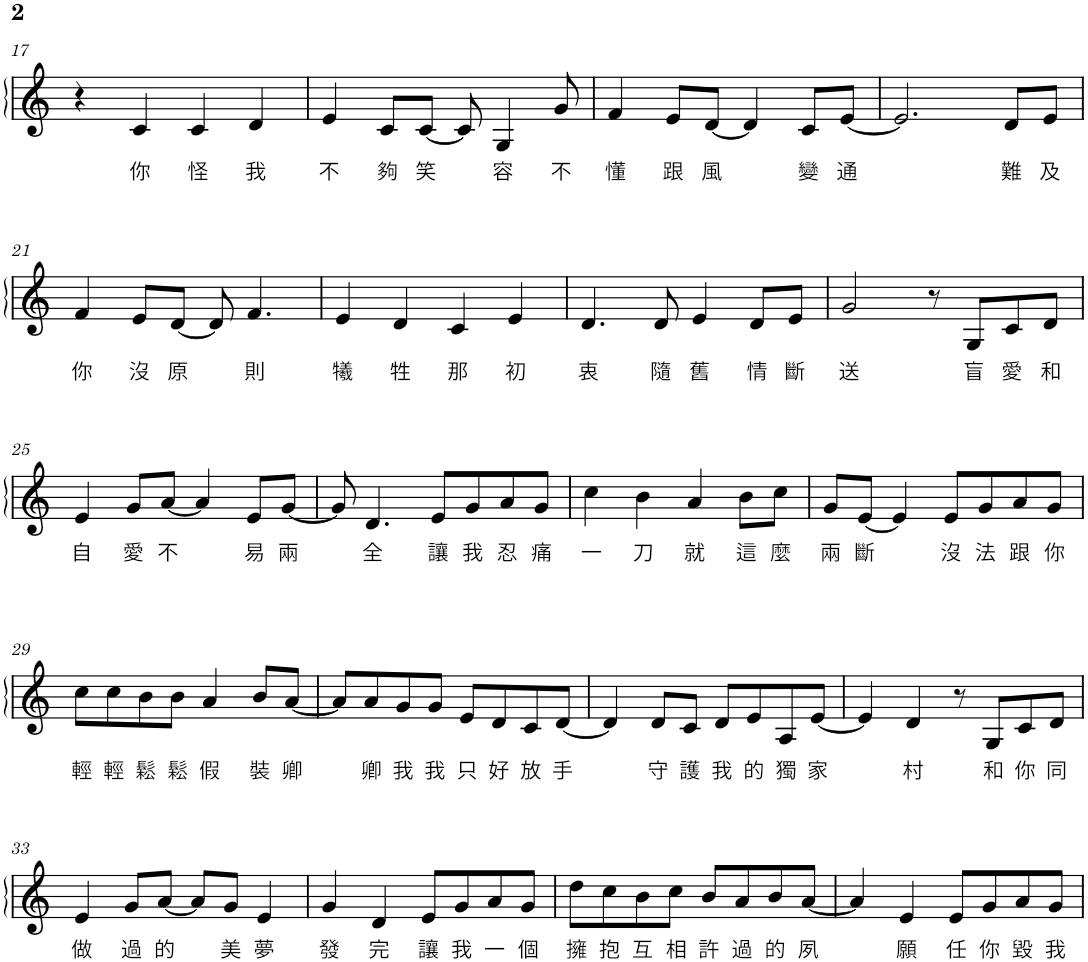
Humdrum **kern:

**kern	**text
*part1	*part1
*staff1	*staff1
*I"Piano	*
*I'Pno	*
!!LO:PB:g=z
*clefG2	*
*k[]	*
*M4/4	*
=17	=17
4r	.
!	!LO:LY:b
4c/	你
!	!LO:LY:b
4c/	怪
!	!LO:LY:b
4d/	我
=18	=18
!	!LO:LY:b
4e/	不
!	!LO:LY:b
8c/L	夠
!	!LO:LY:b
[<8c/J	笑
8c/]	.
!	!LO:LY:b
4G/	容
!	!LO:LY:b
8g/	不
=19	=19
!	!LO:LY:b
4f/	懂
!	!LO:LY:b
8e/L	跟
!	!LO:LY:b
[<8d/J	風
4d/]	.
!	!LO:LY:b
8c/L	變
!	!LO:LY:b
[<8e/J	通
=20	=20
2.e/]	.
!	!LO:LY:b
8d/L	難
!	!LO:LY:b
8e/J	及
!!LO:LB:g=z
=21	=21
!	!LO:LY:b
4f/	你
!	!LO:LY:b
8e/L	沒
!	!LO:LY:b
[<8d/J	原
8d/]	.
!	!LO:LY:b
4.f/	則
=22	=22
!	!LO:LY:b
4e/	犧
!	!LO:LY:b
4d/	牲
!	!LO:LY:b
4c/	那
!	!LO:LY:b
4e/	初
=23	=23
!	!LO:LY:b
4.d/	衷
!	!LO:LY:b
8d/	隨
!	!LO:LY:b
4e/	舊
!	!LO:LY:b
8d/L	情
!	!LO:LY:b
8e/J	斷
=24	=24
!	!LO:LY:b
2g/	送
8r	.
!	!LO:LY:b
8G/L	盲
!	!LO:LY:b
8c/	愛
!	!LO:LY:b
8d/J	和
!!LO:LB:g=z
=25	=25
!	!LO:LY:b
4e/	自
!	!LO:LY:b
8g/L	愛
!	!LO:LY:b
[<8a/J	不
4a/]	.
!	!LO:LY:b
8e/L	易
!	!LO:LY:b
[<8g/J	兩
=26	=26
8g/]	.
!	!LO:LY:b
4.d/	全
!	!LO:LY:b
8e/L	讓
!	!LO:LY:b
8g/	我
!	!LO:LY:b
8a/	忍
!	!LO:LY:b
8g/J	痛
=27	=27
!	!LO:LY:b
4cc\	一
!	!LO:LY:b
4b\	刀
!	!LO:LY:b
4a/	就
!	!LO:LY:b
8b\L	這
!	!LO:LY:b
8cc\J	麼
=28	=28
!	!LO:LY:b
8g/L	兩
!	!LO:LY:b
[<8e/J	斷
4e/]	.
!	!LO:LY:b
8e/L	沒
!	!LO:LY:b
8g/	法
!	!LO:LY:b
8a/	跟
!	!LO:LY:b
8g/J	你
!!LO:LB:g=z
=29	=29
!	!LO:LY:b
8cc\L	輕
!	!LO:LY:b
8cc\	輕
!	!LO:LY:b
8b\	鬆
!	!LO:LY:b
8b\J	鬆
!	!LO:LY:b
4a/	假
!	!LO:LY:b
8b/L	裝
!	!LO:LY:b
[<8a/J	卿
=30	=30
8a/L]	.
!	!LO:LY:b
8a/	卿
!	!LO:LY:b
8g/	我
!	!LO:LY:b
8g/J	我
!	!LO:LY:b
8e/L	只
!	!LO:LY:b
8d/	好
!	!LO:LY:b
8c/	放
!	!LO:LY:b
[<8d/J	手
=31	=31
4d/]	.
!	!LO:LY:b
8d/L	守
!	!LO:LY:b
8c/J	護
!	!LO:LY:b
8d/L	我
!	!LO:LY:b
8e/	的
!	!LO:LY:b
8A/	獨
!	!LO:LY:b
[<8e/J	家
=32	=32
4e/]	.
!	!LO:LY:b
4d/	村
8r	.
!	!LO:LY:b
8G/L	和
!	!LO:LY:b
8c/	你
!	!LO:LY:b
8d/J	同
!!LO:LB:g=z
=33	=33
!	!LO:LY:b
4e/	做
!	!LO:LY:b
8g/L	過
!	!LO:LY:b
[<8a/J	的
8a/L]	.
!	!LO:LY:b
8g/J	美
!	!LO:LY:b
4e/	夢
=34	=34
!	!LO:LY:b
4g/	發
!	!LO:LY:b
4d/	完
!	!LO:LY:b
8e/L	讓
!	!LO:LY:b
8g/	我
!	!LO:LY:b
8a/	一
!	!LO:LY:b
8g/J	個
=35	=35
!	!LO:LY:b
8dd\L	擁
!	!LO:LY:b
8cc\	抱
!	!LO:LY:b
8b\	互
!	!LO:LY:b
8cc\J	相
!	!LO:LY:b
8b/L	許
!	!LO:LY:b
8a/	過
!	!LO:LY:b
8b/	的
!	!LO:LY:b
[<8a/J	夙
=36	=36
4a/]	.
!	!LO:LY:b
4e/	願
!	!LO:LY:b
8e/L	任
!	!LO:LY:b
8g/	你
!	!LO:LY:b
8a/	毀
!	!LO:LY:b
8g/J	我
=	=
*-	*-
